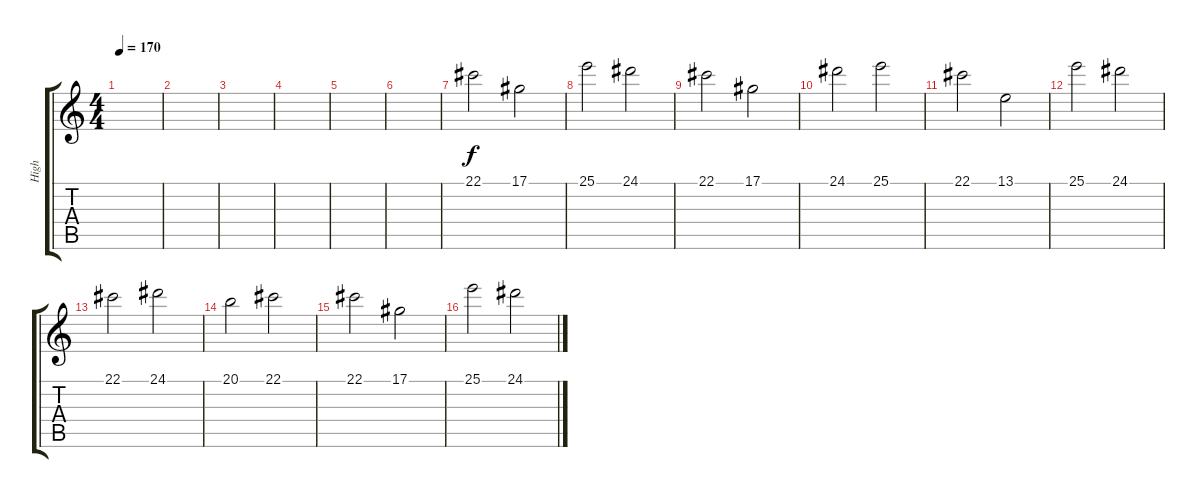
\track ("High" "High") {instrument glockenspiel}
\staff {score tabs}
\tuning (Eb4 Bb3 Gb3 Db3 Ab2 Eb2) {hide}
\ts (4 4)
\tempo 170
\clef g2
\ks c
|
|
|
|
|
|
22.1.2 17.1.2 |
25.1.2 24.1.2 |
22.1.2 17.1.2 |
24.1.2 25.1.2 |
22.1.2 13.1.2 |
25.1.2 24.1.2 |
22.1.2 24.1.2 |
20.1.2 22.1.2 |
22.1.2 17.1.2 |
25.1.2 24.1.2
